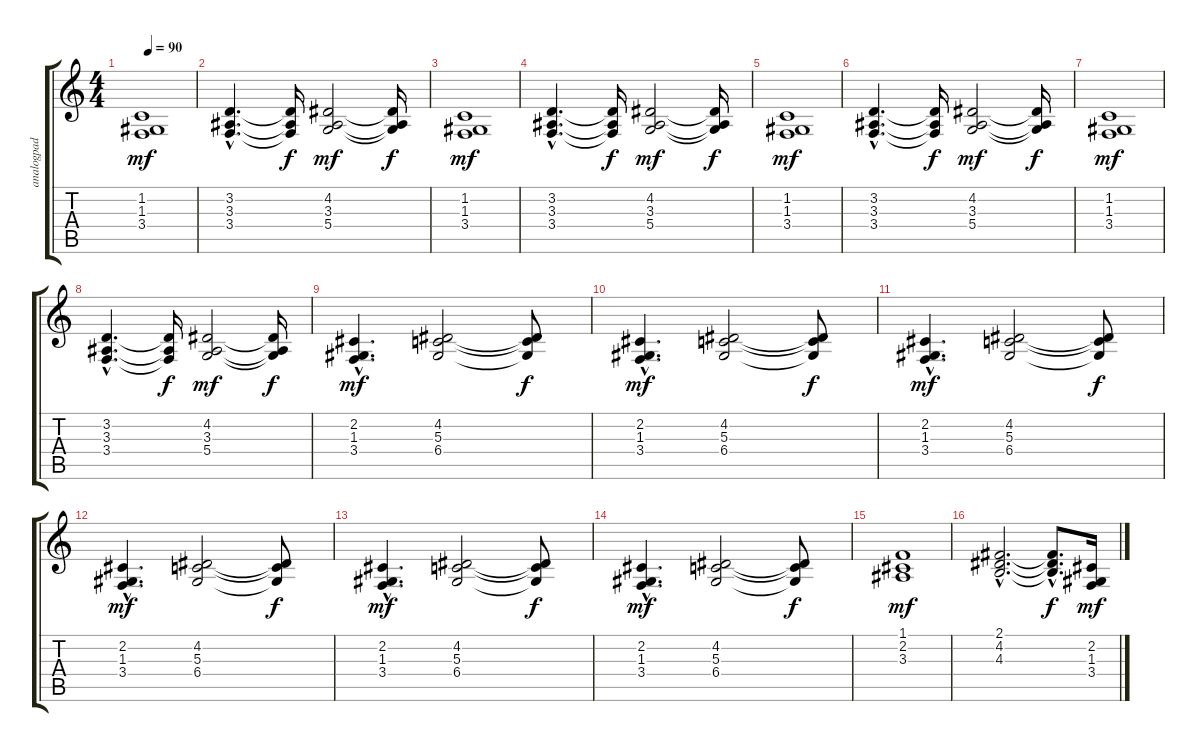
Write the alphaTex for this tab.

\track ("analogpad" "analogpad") {instrument synthstrings1}
\staff {score tabs}
\tuning (E4 B3 G3 D3 A2 E2) {hide}
\ts (4 4)
\tempo 90
\clef g2
\ks c
(1.2 1.3 3.4).1{dy mf} |
(3.2{hac} 3.3{hac} 3.4{hac}).4{d} (3.2{t} 3.3{t} 3.4{t}).16{dy f} (4.2 3.3 5.4).2{dy mf} (4.2{t} 3.3{t} 5.4{t}).16{dy f} |
(1.2 1.3 3.4).1{dy mf} |
(3.2{hac} 3.3{hac} 3.4{hac}).4{d} (3.2{t} 3.3{t} 3.4{t}).16{dy f} (4.2 3.3 5.4).2{dy mf} (4.2{t} 3.3{t} 5.4{t}).16{dy f} |
(1.2 1.3 3.4).1{dy mf} |
(3.2{hac} 3.3{hac} 3.4{hac}).4{d} (3.2{t} 3.3{t} 3.4{t}).16{dy f} (4.2 3.3 5.4).2{dy mf} (4.2{t} 3.3{t} 5.4{t}).16{dy f} |
(1.2 1.3 3.4).1{dy mf} |
(3.2{hac} 3.3{hac} 3.4{hac}).4{d} (3.2{t} 3.3{t} 3.4{t}).16{dy f} (4.2 3.3 5.4).2{dy mf} (4.2{t} 3.3{t} 5.4{t}).16{dy f} |
(2.2{hac} 1.3{hac} 3.4{hac}).4{d dy mf} (4.2 5.3 6.4).2 (4.2{t} 5.3{t} 6.4{t}).8{dy f} |
(2.2{hac} 1.3{hac} 3.4{hac}).4{d dy mf} (4.2 5.3 6.4).2 (4.2{t} 5.3{t} 6.4{t}).8{dy f} |
(2.2{hac} 1.3{hac} 3.4{hac}).4{d dy mf} (4.2 5.3 6.4).2 (4.2{t} 5.3{t} 6.4{t}).8{dy f} |
(2.2{hac} 1.3{hac} 3.4{hac}).4{d dy mf} (4.2 5.3 6.4).2 (4.2{t} 5.3{t} 6.4{t}).8{dy f} |
(2.2{hac} 1.3{hac} 3.4{hac}).4{d dy mf} (4.2 5.3 6.4).2 (4.2{t} 5.3{t} 6.4{t}).8{dy f} |
(2.2{hac} 1.3{hac} 3.4{hac}).4{d dy mf} (4.2 5.3 6.4).2 (4.2{t} 5.3{t} 6.4{t}).8{dy f} |
(1.1 2.2 3.3).1{dy mf} |
(2.1{hac} 4.2{hac} 4.3{hac}).2{d} (2.1{hac t} 4.2{hac t} 4.3{hac t}).8{d dy f} (2.2 1.3 3.4).16{dy mf}
